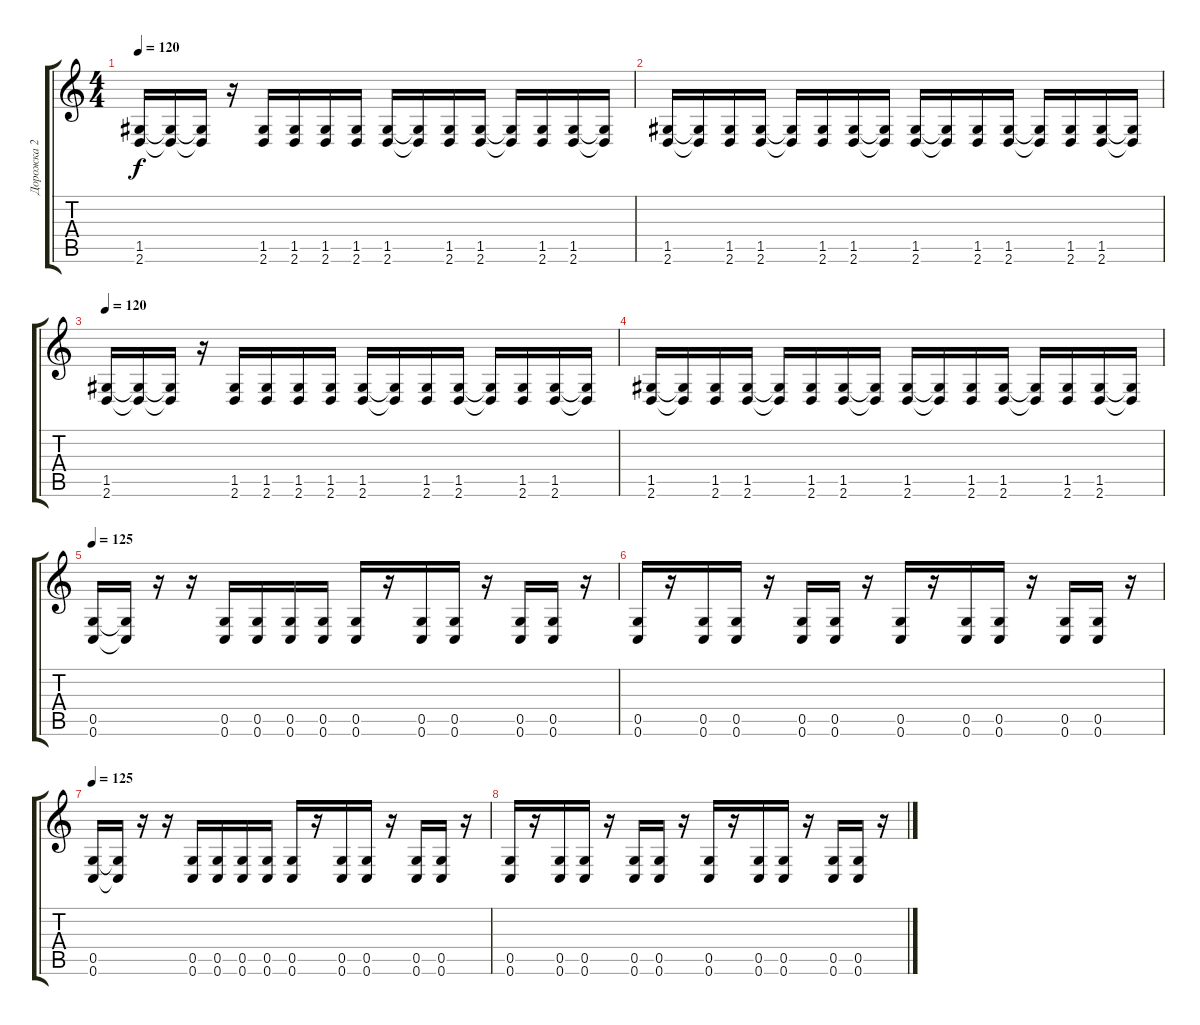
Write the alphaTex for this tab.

\track ("Дорожка 2" "Дорожка 2") {instrument distortionguitar}
\staff {score tabs}
\tuning (D4 A3 F3 C3 G2 C2) {hide}
\ts (4 4)
\tempo 120
\clef g2
\ks c
(1.5 2.6).16{dy f} (1.5{t} 2.6{t}).16 (1.5{t} 2.6{t}).16 r.16 (1.5 2.6).16 (1.5 2.6).16 (1.5 2.6).16 (1.5 2.6).16 (1.5 2.6).16 (1.5{t} 2.6{t}).16 (1.5 2.6).16 (1.5 2.6).16 (1.5{t} 2.6{t}).16 (1.5 2.6).16 (1.5 2.6).16 (1.5{t} 2.6{t}).16 |
(1.5 2.6).16 (1.5{t} 2.6{t}).16 (1.5 2.6).16 (1.5 2.6).16 (1.5{t} 2.6{t}).16 (1.5 2.6).16 (1.5 2.6).16 (1.5{t} 2.6{t}).16 (1.5 2.6).16 (1.5{t} 2.6{t}).16 (1.5 2.6).16 (1.5 2.6).16 (1.5{t} 2.6{t}).16 (1.5 2.6).16 (1.5 2.6).16 (1.5{t} 2.6{t}).16 |
\tempo 120
(1.5 2.6).16 (1.5{t} 2.6{t}).16 (1.5{t} 2.6{t}).16 r.16 (1.5 2.6).16 (1.5 2.6).16 (1.5 2.6).16 (1.5 2.6).16 (1.5 2.6).16 (1.5{t} 2.6{t}).16 (1.5 2.6).16 (1.5 2.6).16 (1.5{t} 2.6{t}).16 (1.5 2.6).16 (1.5 2.6).16 (1.5{t} 2.6{t}).16 |
(1.5 2.6).16 (1.5{t} 2.6{t}).16 (1.5 2.6).16 (1.5 2.6).16 (1.5{t} 2.6{t}).16 (1.5 2.6).16 (1.5 2.6).16 (1.5{t} 2.6{t}).16 (1.5 2.6).16 (1.5{t} 2.6{t}).16 (1.5 2.6).16 (1.5 2.6).16 (1.5{t} 2.6{t}).16 (1.5 2.6).16 (1.5 2.6).16 (1.5{t} 2.6{t}).16 |
\tempo 125
(0.5 0.6).16 (0.5{t} 0.6{t}).16 r.16 r.16 (0.5 0.6).16 (0.5 0.6).16 (0.5 0.6).16 (0.5 0.6).16 (0.5 0.6).16 r.16 (0.5 0.6).16 (0.5 0.6).16 r.16 (0.5 0.6).16 (0.5 0.6).16 r.16 |
(0.5 0.6).16 r.16 (0.5 0.6).16 (0.5 0.6).16 r.16 (0.5 0.6).16 (0.5 0.6).16 r.16 (0.5 0.6).16 r.16 (0.5 0.6).16 (0.5 0.6).16 r.16 (0.5 0.6).16 (0.5 0.6).16 r.16 |
\tempo 125
(0.5 0.6).16 (0.5{t} 0.6{t}).16 r.16 r.16 (0.5 0.6).16 (0.5 0.6).16 (0.5 0.6).16 (0.5 0.6).16 (0.5 0.6).16 r.16 (0.5 0.6).16 (0.5 0.6).16 r.16 (0.5 0.6).16 (0.5 0.6).16 r.16 |
(0.5 0.6).16 r.16 (0.5 0.6).16 (0.5 0.6).16 r.16 (0.5 0.6).16 (0.5 0.6).16 r.16 (0.5 0.6).16 r.16 (0.5 0.6).16 (0.5 0.6).16 r.16 (0.5 0.6).16 (0.5 0.6).16 r.16
